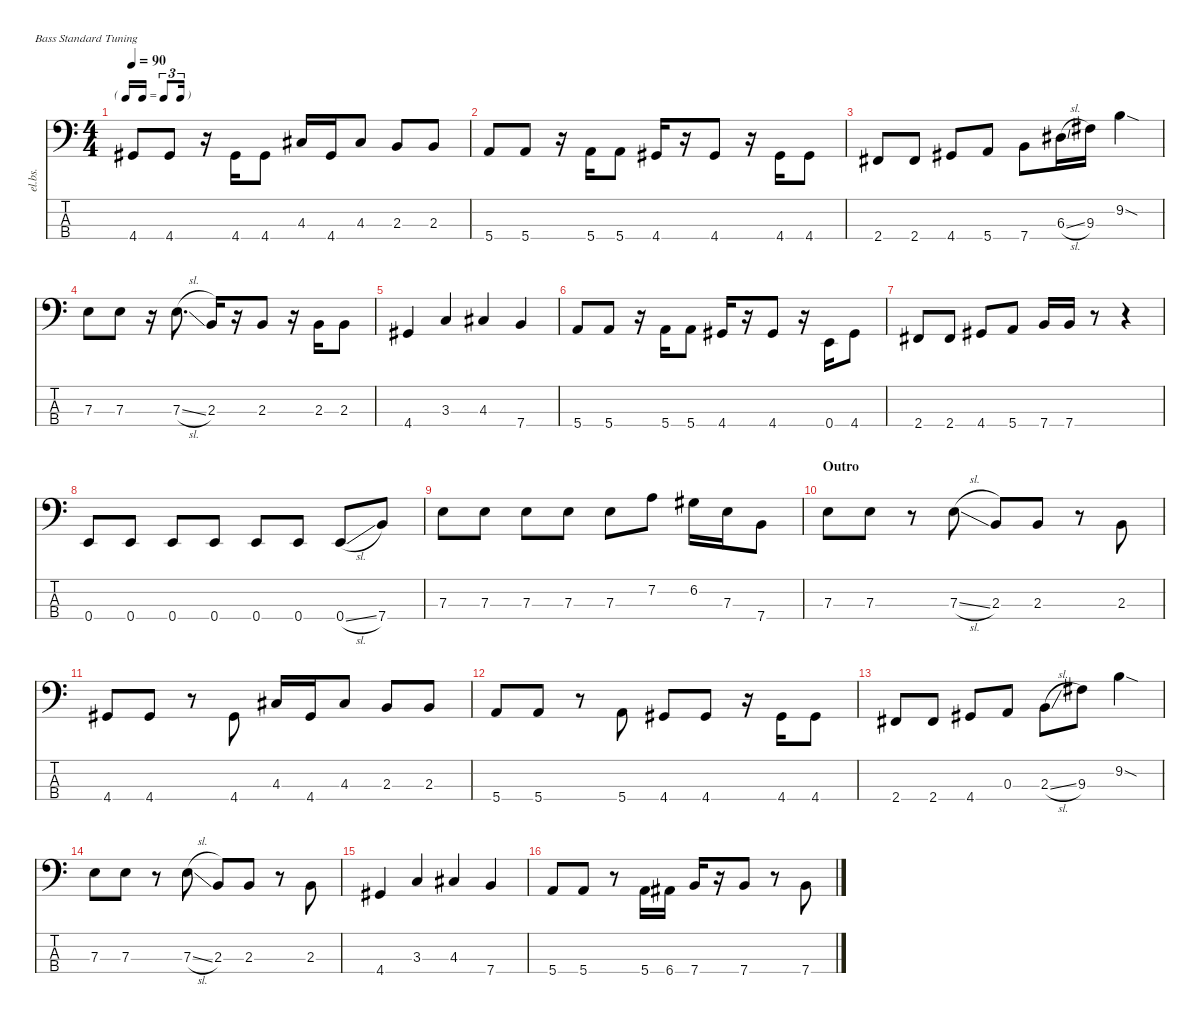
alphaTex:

\defaultSystemsLayout 4
\hideDynamics
\bracketExtendMode nobrackets
\track ("Electric Bass" "el.bs.") {instrument electricbassfinger}
\staff {score tabs}
\tuning (G2 D2 A1 E1)
\ts (4 4)
\tf triplet16th
\tempo 90
\clef f4
\ks c
4.4{acc #}.8{dy mf beam Up} 4.4{acc #}.8{beam Up} r.16{beam Down} 4.4{acc #}.16{beam Up} 4.4{acc #}.8{beam Up} 4.3{acc #}.16{beam Up} 4.4{acc #}.16{beam Up} 4.3{acc #}.8{beam Up} 2.3.8{beam Up} 2.3.8{beam Up} |
5.4.8{beam Up} 5.4.8{beam Up} r.16{beam Down} 5.4.16{beam Up} 5.4.8{beam Up} 4.4{acc #}.16{beam Up} r.16{beam Up} 4.4{acc #}.8{beam Up} r.16{beam Down} 4.4{acc #}.16{beam Up} 4.4{acc #}.8{beam Up} |
2.4{acc #}.8{beam Up} 2.4{acc #}.8{beam Up} 4.4{acc #}.8{beam Up} 5.4.8{beam Up} 7.4.8{beam Down} 6.3{sl acc #}.16{beam Down} 9.3{acc #}.16{beam Down} 9.2{sod}.4{beam Down} |
7.3.8{beam Down} 7.3.8{beam Down} r.16{beam Down} 7.3{sl}.8{d beam Down} 2.3.16{beam Up} r.16{beam Up} 2.3.8{beam Up} r.16{beam Down} 2.3.16{beam Up} 2.3.8{beam Up} |
4.4{acc #}.4{beam Up} 3.3.4{beam Up} 4.3{acc #}.4{beam Up} 7.4.4{beam Up} |
5.4.8{beam Up} 5.4.8{beam Up} r.16{beam Down} 5.4.16{beam Up} 5.4.8{beam Up} 4.4{acc #}.16{beam Up} r.16{beam Up} 4.4{acc #}.8{beam Up} r.16{beam Down} 0.4.16{beam Up} 4.4{acc #}.8{beam Up} |
2.4{acc #}.8{beam Up} 2.4{acc #}.8{beam Up} 4.4{acc #}.8{beam Up} 5.4.8{beam Up} 7.4.16{beam Up} 7.4.16{beam Up} r.8{beam Down} r.4{beam Down} |
0.4.8{beam Up} 0.4.8{beam Up} 0.4.8{beam Up} 0.4.8{beam Up} 0.4.8{beam Up} 0.4.8{beam Up} 0.4{sl}.8{beam Up} 7.4.8{beam Up} |
7.3.8{beam Down} 7.3.8{beam Down} 7.3.8{beam Down} 7.3.8{beam Down} 7.3.8{beam Down} 7.2.8{beam Down} 6.2{acc #}.16{beam Down} 7.3.16{beam Down} 7.4.8{beam Down} |
\section ("" "Outro")
7.3.8{beam Down} 7.3.8{beam Down} r.8{beam Down} 7.3{sl}.8{beam Down} 2.3.8{beam Up} 2.3.8{beam Up} r.8{beam Down} 2.3.8{beam Up} |
4.4{acc #}.8{beam Up} 4.4{acc #}.8{beam Up} r.8{beam Down} 4.4{acc #}.8{beam Up} 4.3{acc #}.16{beam Up} 4.4{acc #}.16{beam Up} 4.3{acc #}.8{beam Up} 2.3.8{beam Up} 2.3.8{beam Up} |
5.4.8{beam Up} 5.4.8{beam Up} r.8{beam Down} 5.4.8{beam Up} 4.4{acc #}.8{beam Up} 4.4{acc #}.8{beam Up} r.16{beam Down} 4.4{acc #}.16{beam Up} 4.4{acc #}.8{beam Up} |
2.4{acc #}.8{beam Up} 2.4{acc #}.8{beam Up} 4.4{acc #}.8{beam Up} 0.3.8{beam Up} 2.3{sl}.8{beam Down} 9.3{acc #}.8{beam Down} 9.2{sod}.4{beam Down} |
7.3.8{beam Down} 7.3.8{beam Down} r.8{beam Down} 7.3{sl}.8{beam Down} 2.3.8{beam Up} 2.3.8{beam Up} r.8{beam Down} 2.3.8{beam Up} |
4.4{acc #}.4{beam Up} 3.3.4{beam Up} 4.3{acc #}.4{beam Up} 7.4.4{beam Up} |
5.4.8{beam Up} 5.4.8{beam Up} r.8{beam Down} 5.4.16{beam Up} 6.4{acc #}.16{beam Up} 7.4.16{beam Up} r.16{beam Up} 7.4.8{beam Up} r.8{beam Down} 7.4.8{beam Up}
